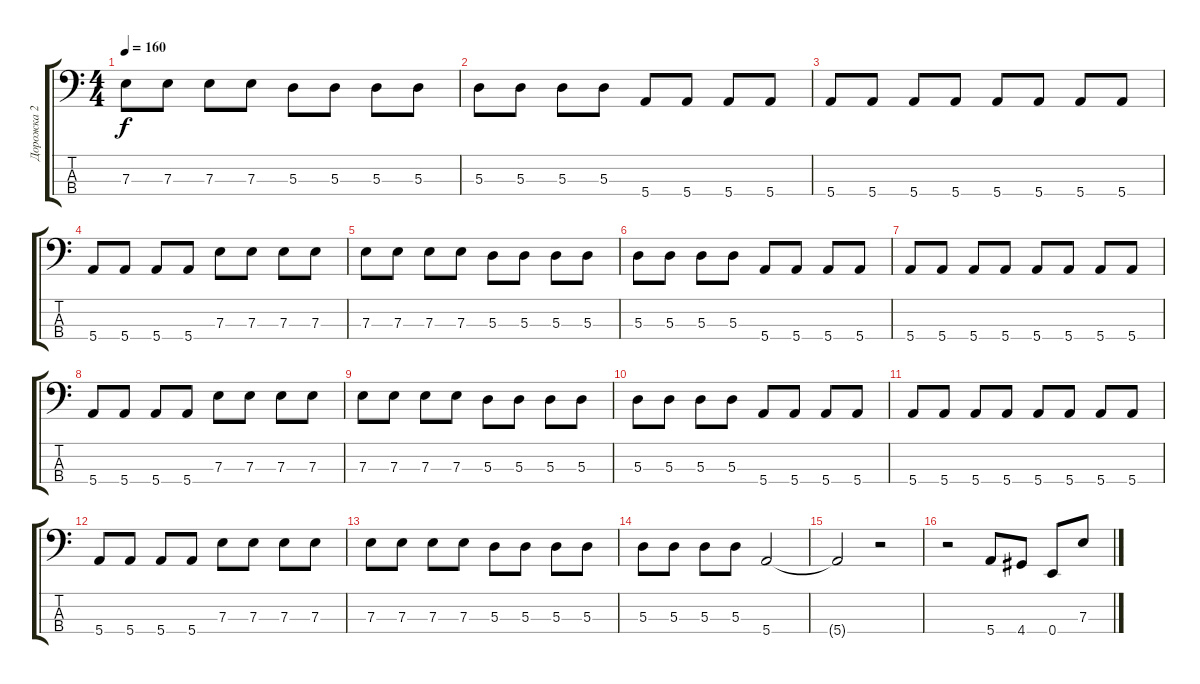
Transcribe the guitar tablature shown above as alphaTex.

\track ("Дорожка 2" "Дорожка 2") {instrument electricbasspick}
\staff {score tabs}
\tuning (G2 D2 A1 E1) {hide}
\ts (4 4)
\tempo 160
\clef f4
\ks c
7.3.8{dy f} 7.3.8 7.3.8 7.3.8 5.3.8 5.3.8 5.3.8 5.3.8 |
5.3.8 5.3.8 5.3.8 5.3.8 5.4.8 5.4.8 5.4.8 5.4.8 |
5.4.8 5.4.8 5.4.8 5.4.8 5.4.8 5.4.8 5.4.8 5.4.8 |
5.4.8 5.4.8 5.4.8 5.4.8 7.3.8 7.3.8 7.3.8 7.3.8 |
7.3.8 7.3.8 7.3.8 7.3.8 5.3.8 5.3.8 5.3.8 5.3.8 |
5.3.8 5.3.8 5.3.8 5.3.8 5.4.8 5.4.8 5.4.8 5.4.8 |
5.4.8 5.4.8 5.4.8 5.4.8 5.4.8 5.4.8 5.4.8 5.4.8 |
5.4.8 5.4.8 5.4.8 5.4.8 7.3.8 7.3.8 7.3.8 7.3.8 |
7.3.8 7.3.8 7.3.8 7.3.8 5.3.8 5.3.8 5.3.8 5.3.8 |
5.3.8 5.3.8 5.3.8 5.3.8 5.4.8 5.4.8 5.4.8 5.4.8 |
5.4.8 5.4.8 5.4.8 5.4.8 5.4.8 5.4.8 5.4.8 5.4.8 |
5.4.8 5.4.8 5.4.8 5.4.8 7.3.8 7.3.8 7.3.8 7.3.8 |
7.3.8 7.3.8 7.3.8 7.3.8 5.3.8 5.3.8 5.3.8 5.3.8 |
5.3.8 5.3.8 5.3.8 5.3.8 5.4.2 |
5.4{t}.2 r.2 |
r.2 5.4.8 4.4.8 0.4.8 7.3.8
